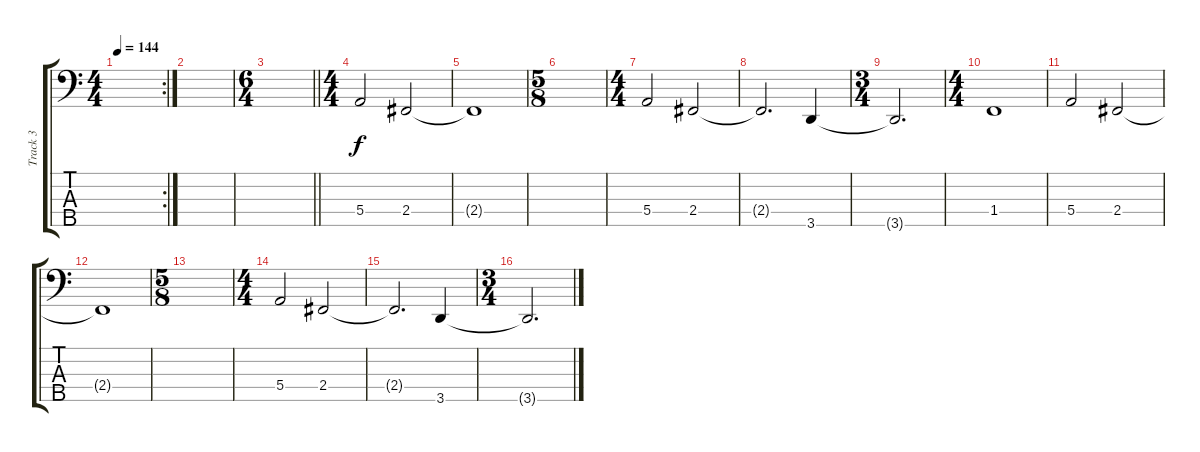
\track ("Track 3" "Track 3") {instrument electricbassfinger}
\staff {score tabs}
\tuning (G2 D2 A1 E1 B0) {hide}
\rc 2
\ts (4 4)
\tempo 144
\clef f4
\ks c
|
|
\ts (6 4)
\barLineRight lightlight
|
\ts (4 4)
5.4.2 2.4.2 |
2.4{t}.1 |
\ts (5 8)
|
\ts (4 4)
5.4.2 2.4.2 |
2.4{t}.2{d} 3.5.4 |
\ts (3 4)
3.5{t}.2{d} |
\ts (4 4)
1.4.1 |
5.4.2 2.4.2 |
2.4{t}.1 |
\ts (5 8)
|
\ts (4 4)
5.4.2 2.4.2 |
2.4{t}.2{d} 3.5.4 |
\ts (3 4)
3.5{t}.2{d}
